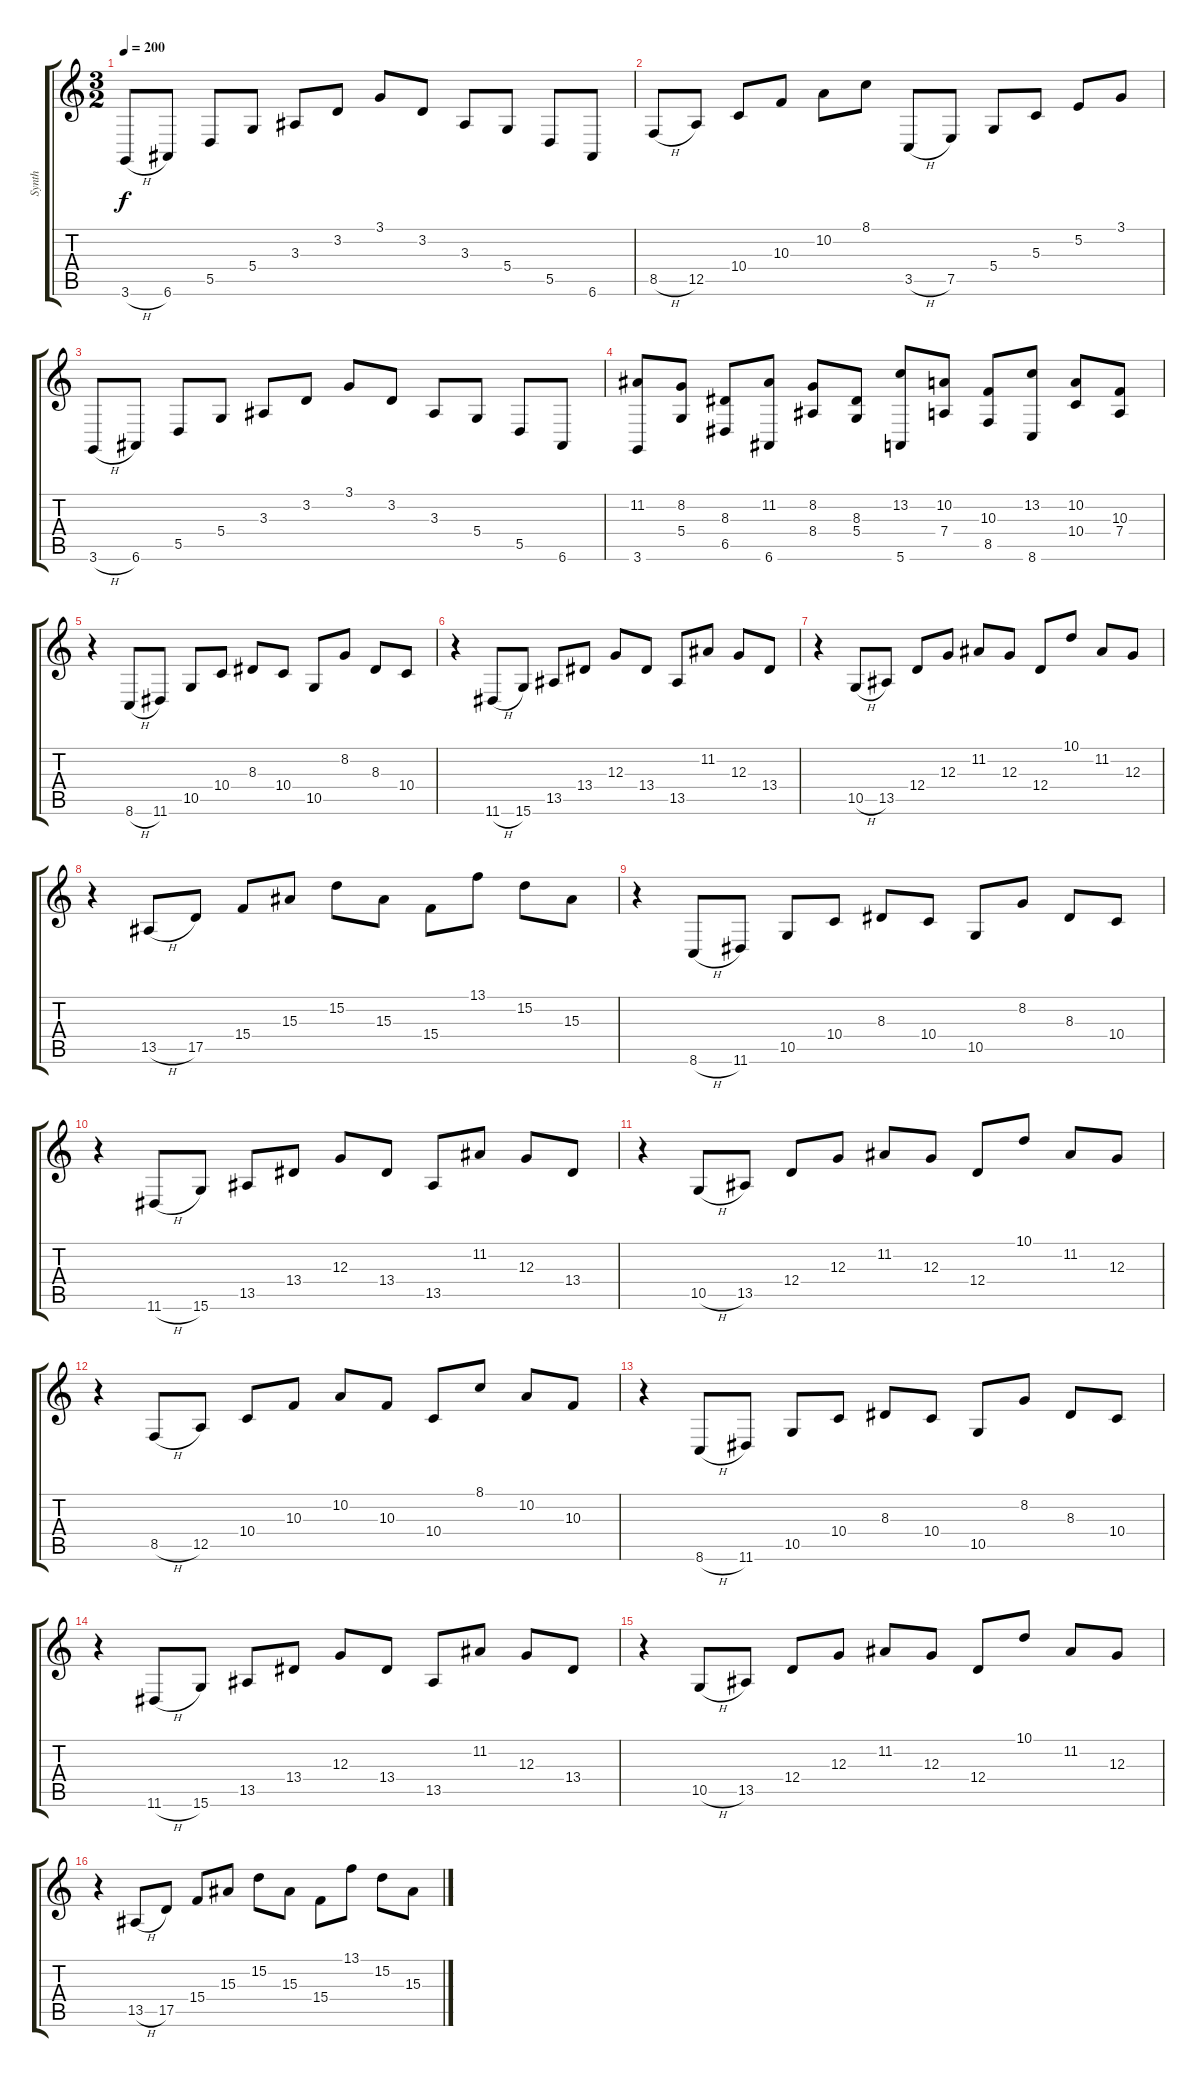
\track ("Synth" "Synth") {instrument acousticgrandpiano}
\staff {score tabs}
\tuning (E4 B3 G3 D3 A2 E2) {hide}
\ts (3 2)
\tempo 200
\clef g2
\ks c
3.6{h}.8{dy f volume 16} 6.6.8 5.5.8 5.4.8 3.3.8 3.2.8 3.1.8 3.2.8 3.3.8 5.4.8 5.5.8 6.6.8 |
8.5{h}.8 12.5.8 10.4.8 10.3.8 10.2.8 8.1.8 3.5{h}.8 7.5.8 5.4.8 5.3.8 5.2.8 3.1.8 |
3.6{h}.8 6.6.8 5.5.8 5.4.8 3.3.8 3.2.8 3.1.8 3.2.8 3.3.8 5.4.8 5.5.8 6.6.8 |
(11.2 3.6).8 (8.2 5.4).8 (8.3 6.5).8 (11.2 6.6).8 (8.2 8.4).8 (8.3 5.4).8 (13.2 5.6).8 (10.2 7.4).8 (10.3 8.5).8 (13.2 8.6).8 (10.2 10.4).8 (10.3 7.4).8 |
r.4 8.6{h}.8 11.6.8 10.5.8 10.4.8 8.3.8 10.4.8 10.5.8 8.2.8 8.3.8 10.4.8 |
r.4 11.6{h}.8 15.6.8 13.5.8 13.4.8 12.3.8 13.4.8 13.5.8 11.2.8 12.3.8 13.4.8 |
r.4 10.5{h}.8 13.5.8 12.4.8 12.3.8 11.2.8 12.3.8 12.4.8 10.1.8 11.2.8 12.3.8 |
r.4 13.5{h}.8 17.5.8 15.4.8 15.3.8 15.2.8 15.3.8 15.4.8 13.1.8 15.2.8 15.3.8 |
r.4 8.6{h}.8 11.6.8 10.5.8 10.4.8 8.3.8 10.4.8 10.5.8 8.2.8 8.3.8 10.4.8 |
r.4 11.6{h}.8 15.6.8 13.5.8 13.4.8 12.3.8 13.4.8 13.5.8 11.2.8 12.3.8 13.4.8 |
r.4 10.5{h}.8 13.5.8 12.4.8 12.3.8 11.2.8 12.3.8 12.4.8 10.1.8 11.2.8 12.3.8 |
r.4 8.5{h}.8 12.5.8 10.4.8 10.3.8 10.2.8 10.3.8 10.4.8 8.1.8 10.2.8 10.3.8 |
r.4 8.6{h}.8 11.6.8 10.5.8 10.4.8 8.3.8 10.4.8 10.5.8 8.2.8 8.3.8 10.4.8 |
r.4 11.6{h}.8 15.6.8 13.5.8 13.4.8 12.3.8 13.4.8 13.5.8 11.2.8 12.3.8 13.4.8 |
r.4 10.5{h}.8 13.5.8 12.4.8 12.3.8 11.2.8 12.3.8 12.4.8 10.1.8 11.2.8 12.3.8 |
r.4 13.5{h}.8 17.5.8 15.4.8 15.3.8 15.2.8 15.3.8 15.4.8 13.1.8 15.2.8 15.3.8
